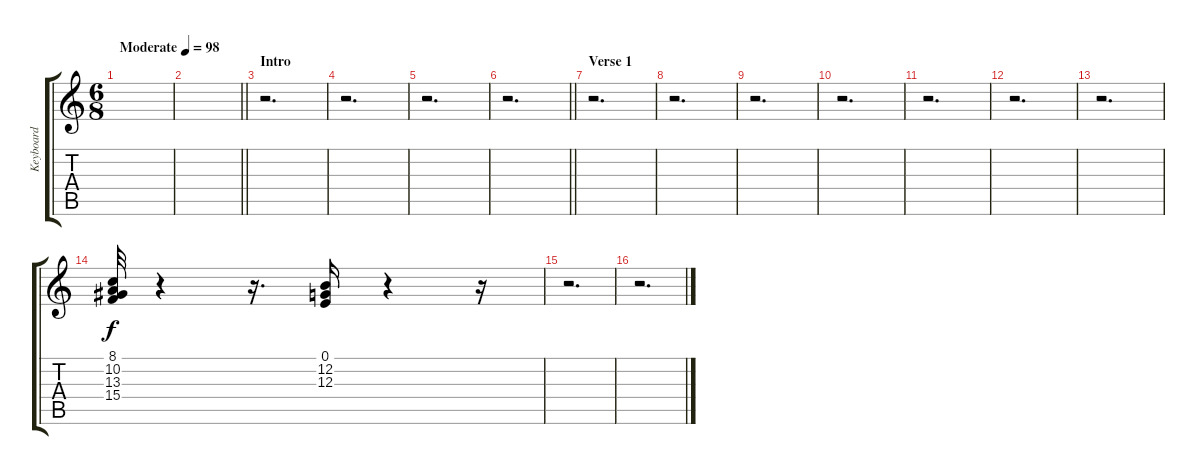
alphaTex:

\track ("Keyboard" "Keyboard") {instrument sitar}
\staff {score tabs}
\tuning (E4 B3 G3 D3 A2 E2) {hide}
\ts (6 8)
\tempo (98 "Moderate")
\clef g2
\ks c
|
\barLineRight lightlight
|
\section ("" "Intro")
r.2{d} |
r.2{d} |
r.2{d} |
\barLineRight lightlight
r.2{d} |
\section ("" "Verse 1")
r.2{d} |
r.2{d} |
r.2{d} |
r.2{d} |
r.2{d} |
r.2{d} |
r.2{d} |
(8.1 10.2 13.3 15.4).32 r.4 r.16{d} (0.1 12.2 12.3).16 r.4 r.16 |
r.2{d} |
r.2{d}
